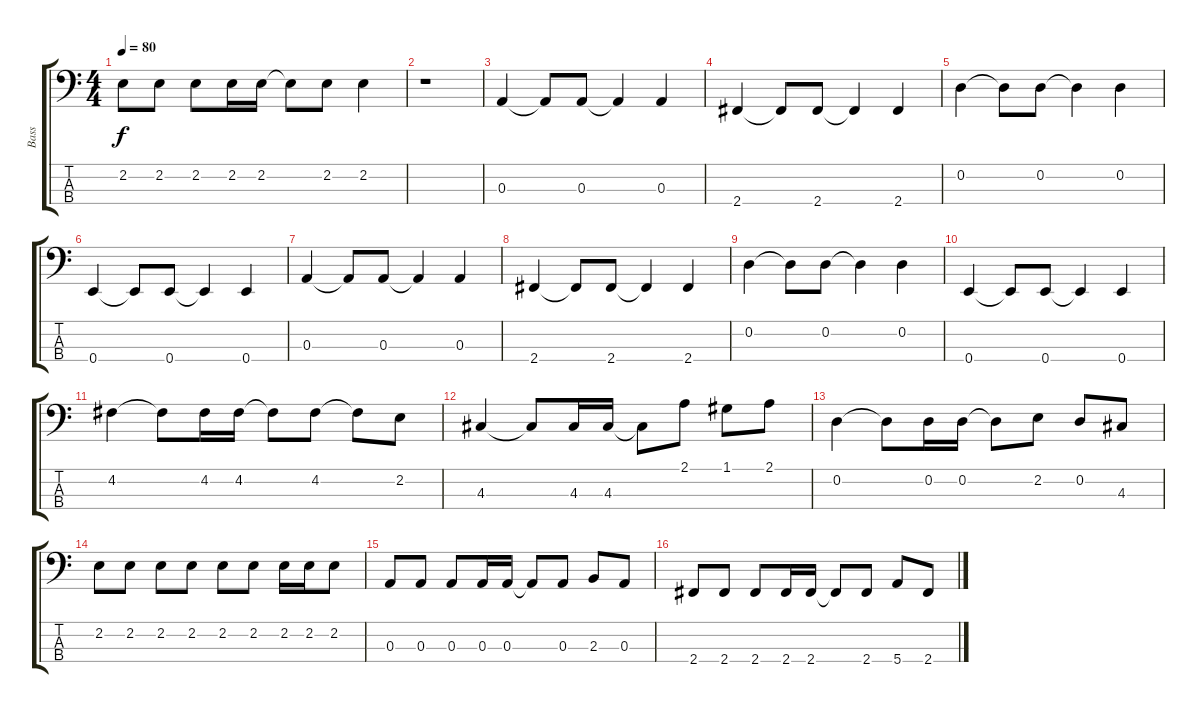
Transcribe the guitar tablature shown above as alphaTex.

\track ("Bass" "Bass") {instrument electricbassfinger}
\staff {score tabs}
\tuning (G2 D2 A1 E1) {hide}
\ts (4 4)
\tempo 80
\clef f4
\ks c
2.2.8{dy f} 2.2.8 2.2.8 2.2.16 2.2.16 2.2{t}.8 2.2.8 2.2.4 |
r.1 |
0.3.4 0.3{t}.8 0.3.8 0.3{t}.4 0.3.4 |
2.4.4 2.4{t}.8 2.4.8 2.4{t}.4 2.4.4 |
0.2.4 0.2{t}.8 0.2.8 0.2{t}.4 0.2.4 |
0.4.4 0.4{t}.8 0.4.8 0.4{t}.4 0.4.4 |
0.3.4 0.3{t}.8 0.3.8 0.3{t}.4 0.3.4 |
2.4.4 2.4{t}.8 2.4.8 2.4{t}.4 2.4.4 |
0.2.4 0.2{t}.8 0.2.8 0.2{t}.4 0.2.4 |
0.4.4 0.4{t}.8 0.4.8 0.4{t}.4 0.4.4 |
4.2.4 4.2{t}.8 4.2.16 4.2.16 4.2{t}.8 4.2.8 4.2{t}.8 2.2.8 |
4.3.4 4.3{t}.8 4.3.16 4.3.16 4.3{t}.8 2.1.8 1.1.8 2.1.8 |
0.2.4 0.2{t}.8 0.2.16 0.2.16 0.2{t}.8 2.2.8 0.2.8 4.3.8 |
2.2.8 2.2.8 2.2.8 2.2.8 2.2.8 2.2.8 2.2.16 2.2.16 2.2.8 |
0.3.8 0.3.8 0.3.8 0.3.16 0.3.16 0.3{t}.8 0.3.8 2.3.8 0.3.8 |
2.4.8 2.4.8 2.4.8 2.4.16 2.4.16 2.4{t}.8 2.4.8 5.4.8 2.4.8
